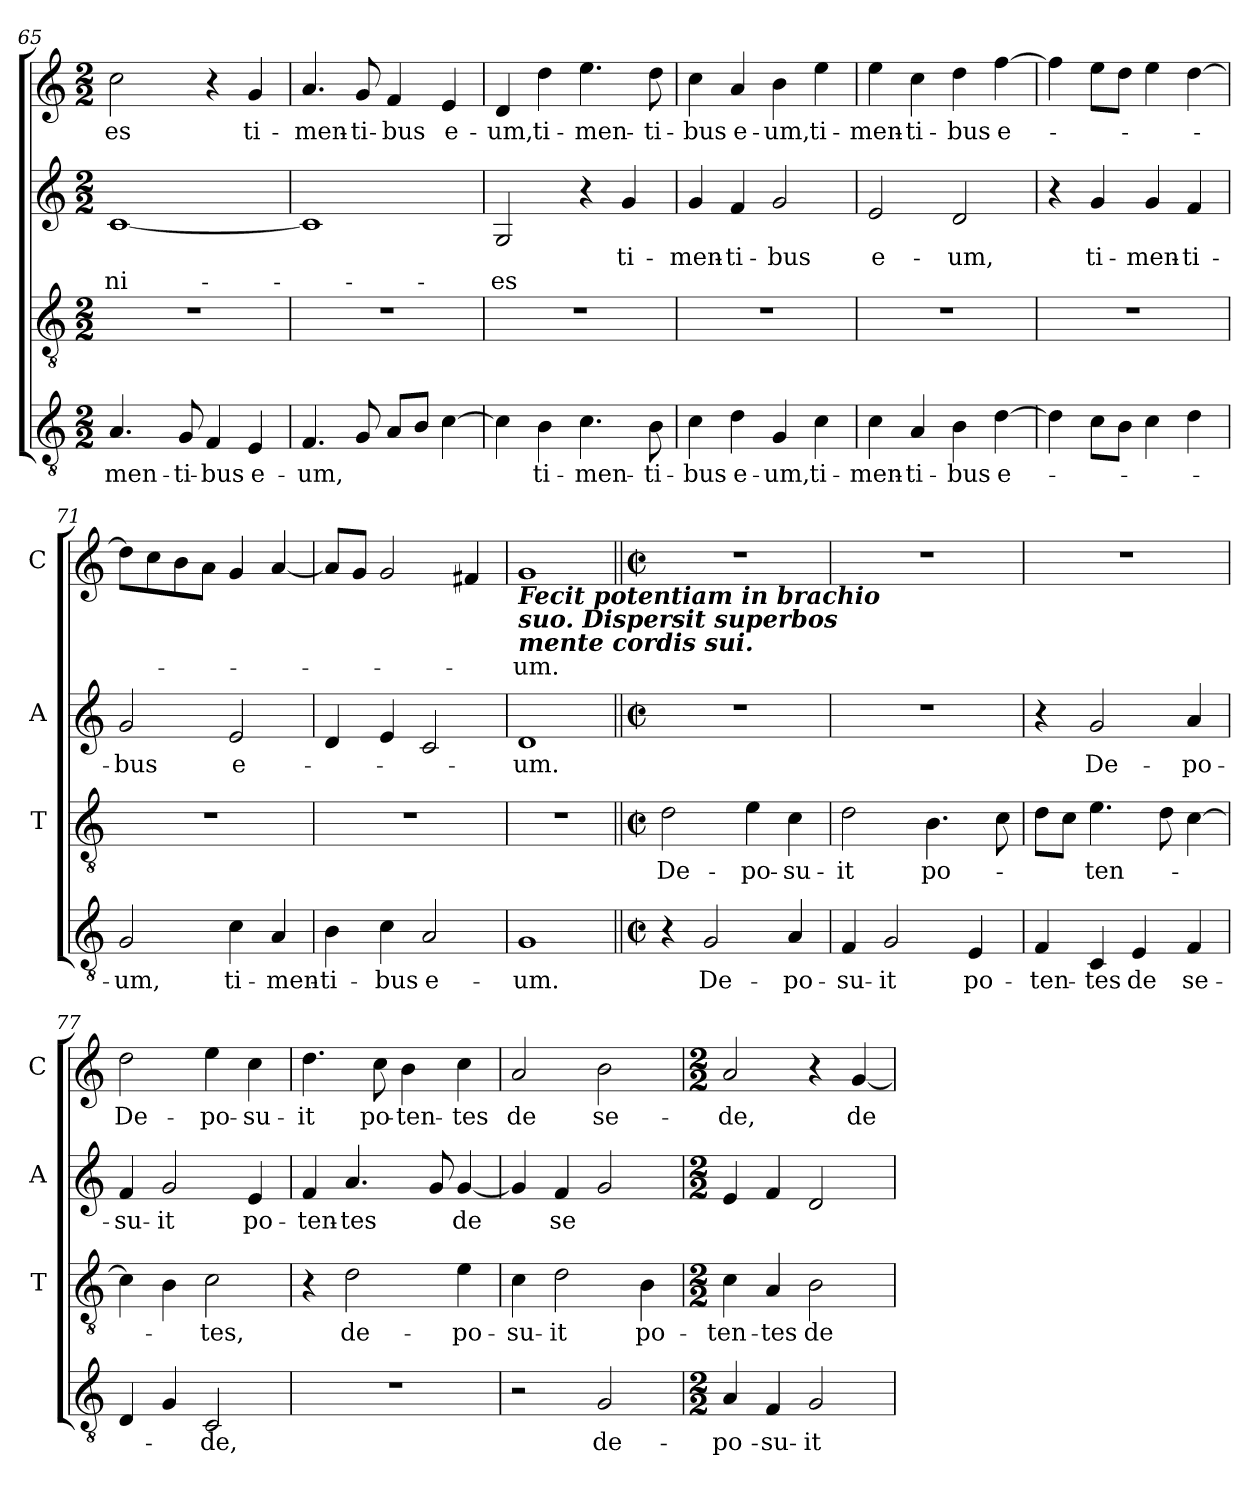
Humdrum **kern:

**kern	**text	**kern	**text	**kern	**text	**text	**kern	**text
*part4	*part4	*part3	*part3	*part2	*part2	*part2	*part1	*part1
*staff4	*staff4	*staff3	*staff3	*staff2	*staff2	*staff2	*staff1	*staff1
*	*	*I'T	*	*I'A	*	*	*I'C	*
!!LO:LB:g=z
*clefGv2	*	*clefGv2	*	*clefG2	*	*	*clefG2	*
*k[]	*	*k[]	*	*k[]	*	*	*k[]	*
*C:	*	*C:	*	*C:	*	*	*C:	*
*M2/2	*	*M2/2	*	*M2/2	*	*	*M2/2	*
=65	=65	=65	=65	=65	=65	=65	=65	=65
!	!LO:LY:b	!	!	!	!	!LO:LY:b	!	!LO:LY:b
4.A/	-­men-	1r	.	[1c	.	-­ni-	2cc\	-­es
!	!LO:LY:b	!	!	!	!	!	!	!
8G/	-ti-	.	.	.	.	.	.	.
!	!LO:LY:b	!	!	!	!	!	!	!
4F/	-bus	.	.	.	.	.	4r	.
!	!LO:LY:b	!	!	!	!	!	!	!LO:LY:b
4E/	e-	.	.	.	.	.	4g/	ti-
=66	=66	=66	=66	=66	=66	=66	=66	=66
!	!LO:LY:b	!	!	!	!	!	!	!LO:LY:b
4.F/	-um,	1r	.	1c]	.	.	4.a/	-men-
!	!	!	!	!	!	!	!	!LO:LY:b
8G/	.	.	.	.	.	.	8g/	-ti-
!	!	!	!	!	!	!	!	!LO:LY:b
8A/L	.	.	.	.	.	.	4f/	-bus
8B/J	.	.	.	.	.	.	.	.
!	!	!	!	!	!	!	!	!LO:LY:b
[4c\	.	.	.	.	.	.	4e/	e-
=67	=67	=67	=67	=67	=67	=67	=67	=67
!	!	!	!	!	!	!LO:LY:b	!	!LO:LY:b
4c\]	.	1r	.	2G/	.	-es	4d/	-um,
!	!LO:LY:b	!	!	!	!	!	!	!LO:LY:b
4B\	ti-	.	.	.	.	.	4dd\	ti-
!	!LO:LY:b	!	!	!	!	!	!	!LO:LY:b
4.c\	-men-	.	.	4r	.	.	4.ee\	-men-
!	!	!	!	!	!LO:LY:b	!	!	!
.	.	.	.	4g/	-ti-	.	.	.
!	!LO:LY:b	!	!	!	!	!	!	!LO:LY:b
8B\	-ti-	.	.	.	.	.	8dd\	-ti-
=68	=68	=68	=68	=68	=68	=68	=68	=68
!	!LO:LY:b	!	!	!	!LO:LY:b	!	!	!LO:LY:b
4c\	-bus	1r	.	4g/	-men-	.	4cc\	-bus
!	!LO:LY:b	!	!	!	!LO:LY:b	!	!	!LO:LY:b
4d\	e-	.	.	4f/	-ti-	.	4a/	e-
!	!LO:LY:b	!	!	!	!LO:LY:b	!	!	!LO:LY:b
4G/	-um,	.	.	2g/	-bus	.	4b\	-um,
!	!LO:LY:b	!	!	!	!	!	!	!LO:LY:b
4c\	ti-	.	.	.	.	.	4ee\	ti-
=69	=69	=69	=69	=69	=69	=69	=69	=69
!	!LO:LY:b	!	!	!	!LO:LY:b	!	!	!LO:LY:b
4c\	-men-	1r	.	2e/	e-	.	4ee\	-men-
!	!LO:LY:b	!	!	!	!	!	!	!LO:LY:b
4A/	-ti-	.	.	.	.	.	4cc\	-ti-
!	!LO:LY:b	!	!	!	!LO:LY:b	!	!	!LO:LY:b
4B\	-bus	.	.	2d/	-um,	.	4dd\	-bus
!	!LO:LY:b	!	!	!	!	!	!	!LO:LY:b
[4d\	e-	.	.	.	.	.	[4ff\	e-
=70	=70	=70	=70	=70	=70	=70	=70	=70
4d\]	.	1r	.	4r	.	.	4ff\]	.
!	!	!	!	!	!LO:LY:b	!	!	!
8c\L	.	.	.	4g/	ti-	.	8ee\L	.
8B\J	.	.	.	.	.	.	8dd\J	.
!	!	!	!	!	!LO:LY:b	!	!	!
4c\	.	.	.	4g/	-men-	.	4ee\	.
!	!	!	!	!	!LO:LY:b	!	!	!
4d\	.	.	.	4f/	-ti-	.	[4dd\	.
!!LO:PB:g=z
=71	=71	=71	=71	=71	=71	=71	=71	=71
!	!LO:LY:b	!	!	!	!LO:LY:b	!	!	!
2G/	-­um,	1r	.	2g/	-­bus	.	8dd\L]	.
.	.	.	.	.	.	.	8cc\	.
.	.	.	.	.	.	.	8b\	.
.	.	.	.	.	.	.	8a\J	.
!	!LO:LY:b	!	!	!	!LO:LY:b	!	!	!
4c\	ti-	.	.	2e/	e-	.	4g/	.
!	!LO:LY:b	!	!	!	!	!	!	!
4A/	-men-	.	.	.	.	.	[4a/	.
=72	=72	=72	=72	=72	=72	=72	=72	=72
!	!LO:LY:b	!	!	!	!	!	!	!
4B\	-ti-	1r	.	4d/	.	.	8a/L]	.
.	.	.	.	.	.	.	8g/J	.
!	!LO:LY:b	!	!	!	!	!	!	!
4c\	-bus	.	.	4e/	.	.	2g/	.
!	!LO:LY:b	!	!	!	!	!	!	!
2A/	e-	.	.	2c/	.	.	.	.
.	.	.	.	.	.	.	4f#/	.
=73	=73	=73	=73	=73	=73	=73	=73	=73
!	!	!	!	!	!	!	!LO:TX:b:Bi:t=Fecit potentiam in brachio\nsuo. Dispersit superbos\nmente cordis sui.	!
!	!LO:LY:b	!	!	!	!LO:LY:b	!	!	!LO:LY:b
1G	-um.	1r	.	1d	-um.	.	1g	-um.
!!LO:LB:g=z
=74||	=74||	=74||	=74||	=74||	=74||	=74||	=74||	=74||
*M2/2	*	*M2/2	*	*M2/2	*	*	*M2/2	*
*met(c|)	*	*met(c|)	*	*met(c|)	*	*	*met(c|)	*
!	!	!	!LO:LY:b	!	!	!	!	!
4r	.	2d\	De-	1r	.	.	1r	.
!	!LO:LY:b	!	!	!	!	!	!	!
2G/	De-	.	.	.	.	.	.	.
!	!	!	!LO:LY:b	!	!	!	!	!
.	.	4e\	-po-	.	.	.	.	.
!	!LO:LY:b	!	!LO:LY:b	!	!	!	!	!
4A/	-po-	4c\	-su-	.	.	.	.	.
=75	=75	=75	=75	=75	=75	=75	=75	=75
!	!LO:LY:b	!	!LO:LY:b	!	!	!	!	!
4F/	-su-	2d\	-it	1r	.	.	1r	.
!	!LO:LY:b	!	!	!	!	!	!	!
2G/	-it	.	.	.	.	.	.	.
!	!	!	!LO:LY:b	!	!	!	!	!
.	.	4.B\	po-	.	.	.	.	.
!	!LO:LY:b	!	!	!	!	!	!	!
4E/	po-	.	.	.	.	.	.	.
.	.	8c\	.	.	.	.	.	.
=76	=76	=76	=76	=76	=76	=76	=76	=76
!	!LO:LY:b	!	!	!	!	!	!	!
4F/	-ten-	8d\L	.	4r	.	.	1r	.
!	!	!	!LO:LY:b	!	!	!	!	!
.	.	8c\J	-­	.	.	.	.	.
!	!LO:LY:b	!	!LO:LY:b	!	!LO:LY:b	!	!	!
4C/	-tes	4.e\	ten-	2g/	De-	.	.	.
!	!LO:LY:b	!	!	!	!	!	!	!
4E/	de	.	.	.	.	.	.	.
.	.	8d\	.	.	.	.	.	.
!	!LO:LY:b	!	!	!	!LO:LY:b	!	!	!
4F/	se-	[4c\	.	4a/	-po-	.	.	.
=77	=77	=77	=77	=77	=77	=77	=77	=77
!	!	!	!	!	!LO:LY:b	!	!	!LO:LY:b
4D/	.	4c\]	.	4f/	-su-	.	2dd\	De-
!	!	!	!	!	!LO:LY:b	!	!	!
4G/	.	4B\	.	2g/	-it	.	.	.
!	!LO:LY:b	!	!LO:LY:b	!	!	!	!	!LO:LY:b
2C/	-de,	2c\	-tes,	.	.	.	4ee\	-po-
!	!	!	!	!	!LO:LY:b	!	!	!LO:LY:b
.	.	.	.	4e/	po-	.	4cc\	-su-
=78	=78	=78	=78	=78	=78	=78	=78	=78
!	!	!	!	!	!LO:LY:b	!	!	!LO:LY:b
1r	.	4r	.	4f/	-ten-	.	4.dd\	-it
!	!	!	!LO:LY:b	!	!LO:LY:b	!	!	!
.	.	2d\	de-	4.a/	-tes	.	.	.
!	!	!	!	!	!	!	!	!LO:LY:b
.	.	.	.	.	.	.	8cc\	po-
!	!	!	!	!	!	!	!	!LO:LY:b
.	.	.	.	.	.	.	4b\	-ten-
.	.	.	.	8g/	.	.	.	.
!	!	!	!LO:LY:b	!	!LO:LY:b	!	!	!LO:LY:b
.	.	4e\	-po-	[4g/	de	.	4cc\	-tes
=79	=79	=79	=79	=79	=79	=79	=79	=79
!	!	!	!LO:LY:b	!	!	!	!	!LO:LY:b
2r	.	4c\	-su-	4g/]	.	.	2a/	de
!	!	!	!LO:LY:b	!	!LO:LY:b	!	!	!
.	.	2d\	-it	4f/	se	.	.	.
!	!LO:LY:b	!	!	!	!	!	!	!LO:LY:b
2G/	de-	.	.	2g/	.	.	2b\	se-
!	!	!	!LO:LY:b	!	!	!	!	!
.	.	4B\	po-	.	.	.	.	.
!!LO:LB:g=z
=80	=80	=80	=80	=80	=80	=80	=80	=80
*M2/2	*	*M2/2	*	*M2/2	*	*	*M2/2	*
!	!LO:LY:b	!	!LO:LY:b	!	!	!	!	!LO:LY:b
4A/	-­po-	4c\	-­ten-	4e/	.	.	2a/	-­de,
!	!LO:LY:b	!	!LO:LY:b	!	!	!	!	!
4F/	-su-	4A/	-tes	4f/	.	.	.	.
!	!LO:LY:b	!	!LO:LY:b	!	!	!	!	!
2G/	-it	2B\	de	2d/	.	.	4r	.
!	!	!	!	!	!	!	!	!LO:LY:b
.	.	.	.	.	.	.	[4g/	de-
=	=	=	=	=	=	=	=	=
*-	*-	*-	*-	*-	*-	*-	*-	*-
